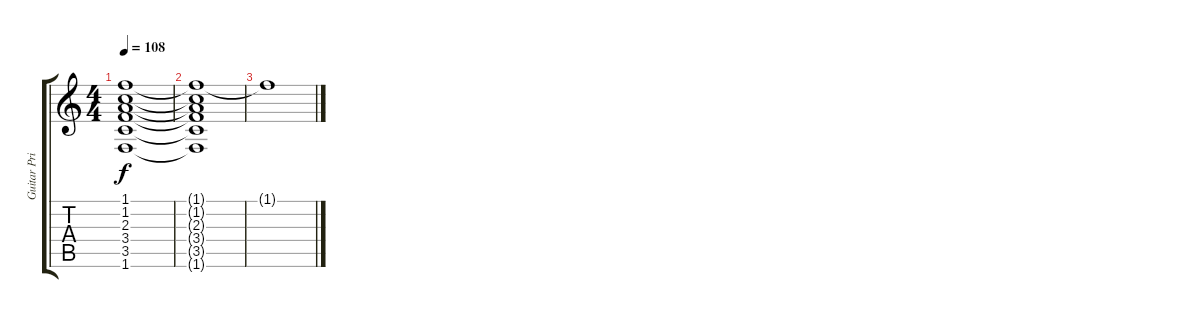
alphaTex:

\track ("Guitar Principal ctm" "Guitar Pri") {instrument distortionguitar}
\staff {score tabs}
\tuning (E4 B3 G3 D3 A2 E2) {hide}
\ts (4 4)
\tempo 108
\clef g2
\ks c
(1.1 1.2 2.3 3.4 3.5 1.6).1{dy f} |
(1.1{t} 1.2{t} 2.3{t} 3.4{t} 3.5{t} 1.6{t}).1 |
1.1{t}.1
